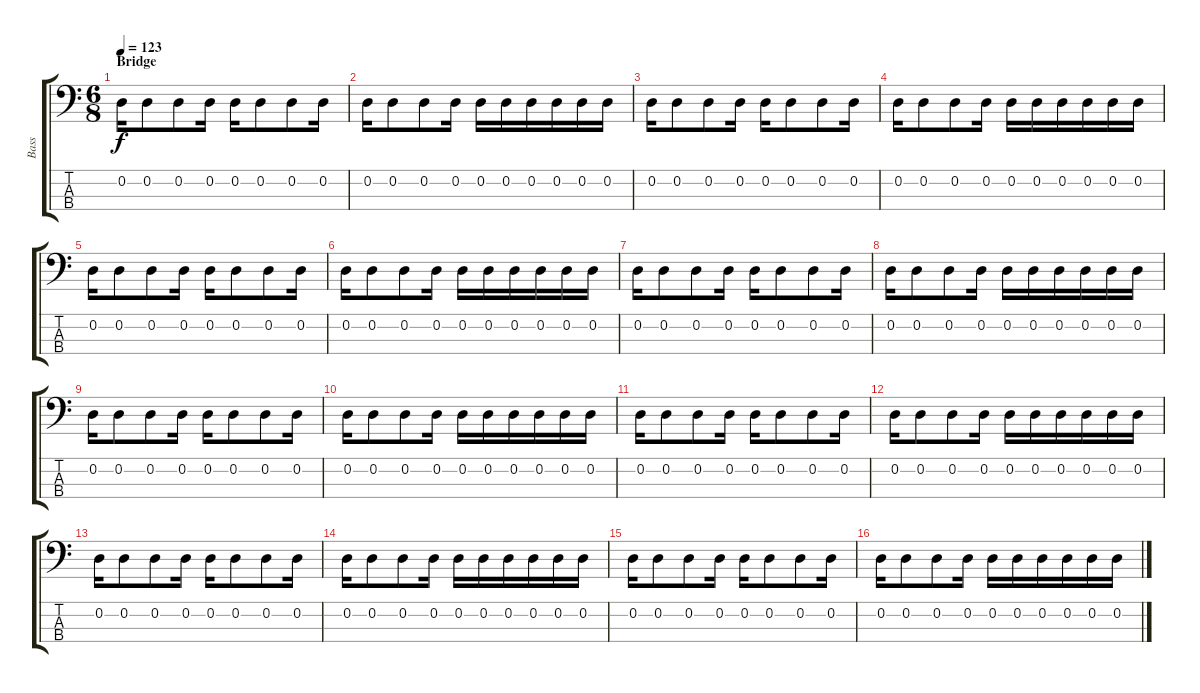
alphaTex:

\track ("Bass" "Bass") {instrument electricbasspick}
\staff {score tabs}
\tuning (G2 D2 A1 D1) {hide}
\ts (6 8)
\section ("" "Bridge")
\tempo 123
\clef f4
\ks c
0.2.16{dy f} 0.2.8 0.2.8 0.2.16 0.2.16 0.2.8 0.2.8 0.2.16 |
0.2.16 0.2.8 0.2.8 0.2.16 0.2.16 0.2.16 0.2.16 0.2.16 0.2.16 0.2.16 |
0.2.16 0.2.8 0.2.8 0.2.16 0.2.16 0.2.8 0.2.8 0.2.16 |
0.2.16 0.2.8 0.2.8 0.2.16 0.2.16 0.2.16 0.2.16 0.2.16 0.2.16 0.2.16 |
0.2.16 0.2.8 0.2.8 0.2.16 0.2.16 0.2.8 0.2.8 0.2.16 |
0.2.16 0.2.8 0.2.8 0.2.16 0.2.16 0.2.16 0.2.16 0.2.16 0.2.16 0.2.16 |
0.2.16 0.2.8 0.2.8 0.2.16 0.2.16 0.2.8 0.2.8 0.2.16 |
0.2.16 0.2.8 0.2.8 0.2.16 0.2.16 0.2.16 0.2.16 0.2.16 0.2.16 0.2.16 |
0.2.16 0.2.8 0.2.8 0.2.16 0.2.16 0.2.8 0.2.8 0.2.16 |
0.2.16 0.2.8 0.2.8 0.2.16 0.2.16 0.2.16 0.2.16 0.2.16 0.2.16 0.2.16 |
0.2.16 0.2.8 0.2.8 0.2.16 0.2.16 0.2.8 0.2.8 0.2.16 |
0.2.16 0.2.8 0.2.8 0.2.16 0.2.16 0.2.16 0.2.16 0.2.16 0.2.16 0.2.16 |
0.2.16 0.2.8 0.2.8 0.2.16 0.2.16 0.2.8 0.2.8 0.2.16 |
0.2.16 0.2.8 0.2.8 0.2.16 0.2.16 0.2.16 0.2.16 0.2.16 0.2.16 0.2.16 |
0.2.16 0.2.8 0.2.8 0.2.16 0.2.16 0.2.8 0.2.8 0.2.16 |
0.2.16 0.2.8 0.2.8 0.2.16 0.2.16 0.2.16 0.2.16 0.2.16 0.2.16 0.2.16
